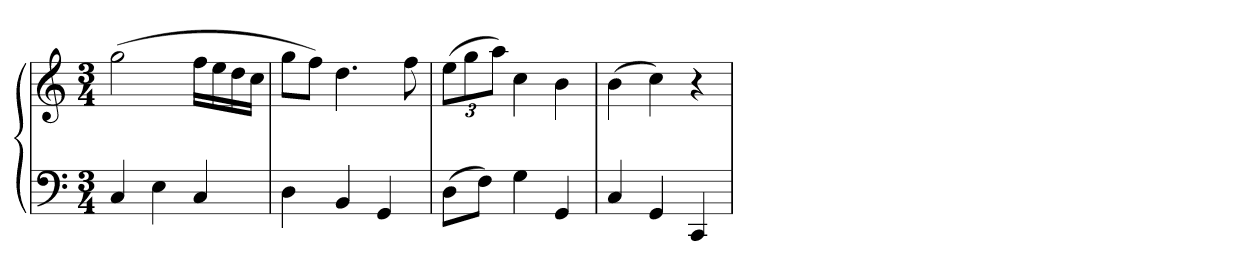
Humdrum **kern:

**kern	**kern
*part1	*part1
*staff2	*staff1
*clefF4	*clefG2
*k[]	*k[]
*C:	*C:
*M3/4	*M3/4
=	=
4C	(2gg
4E	.
4C	16ffLL
.	16ee
.	16dd
.	16ccJJ
=6	=6
4D	8ggL
.	8ffJ)
4BB	4.dd
4GG	.
.	8ff
=7	=7
(8DL	(12eeL
.	12gg
8FJ)	.
.	12aaJ)
4G	4cc
4GG	4b
=8	=8
4C	(4b
4GG	4cc)
4CC	4r
=	=
*-	*-
